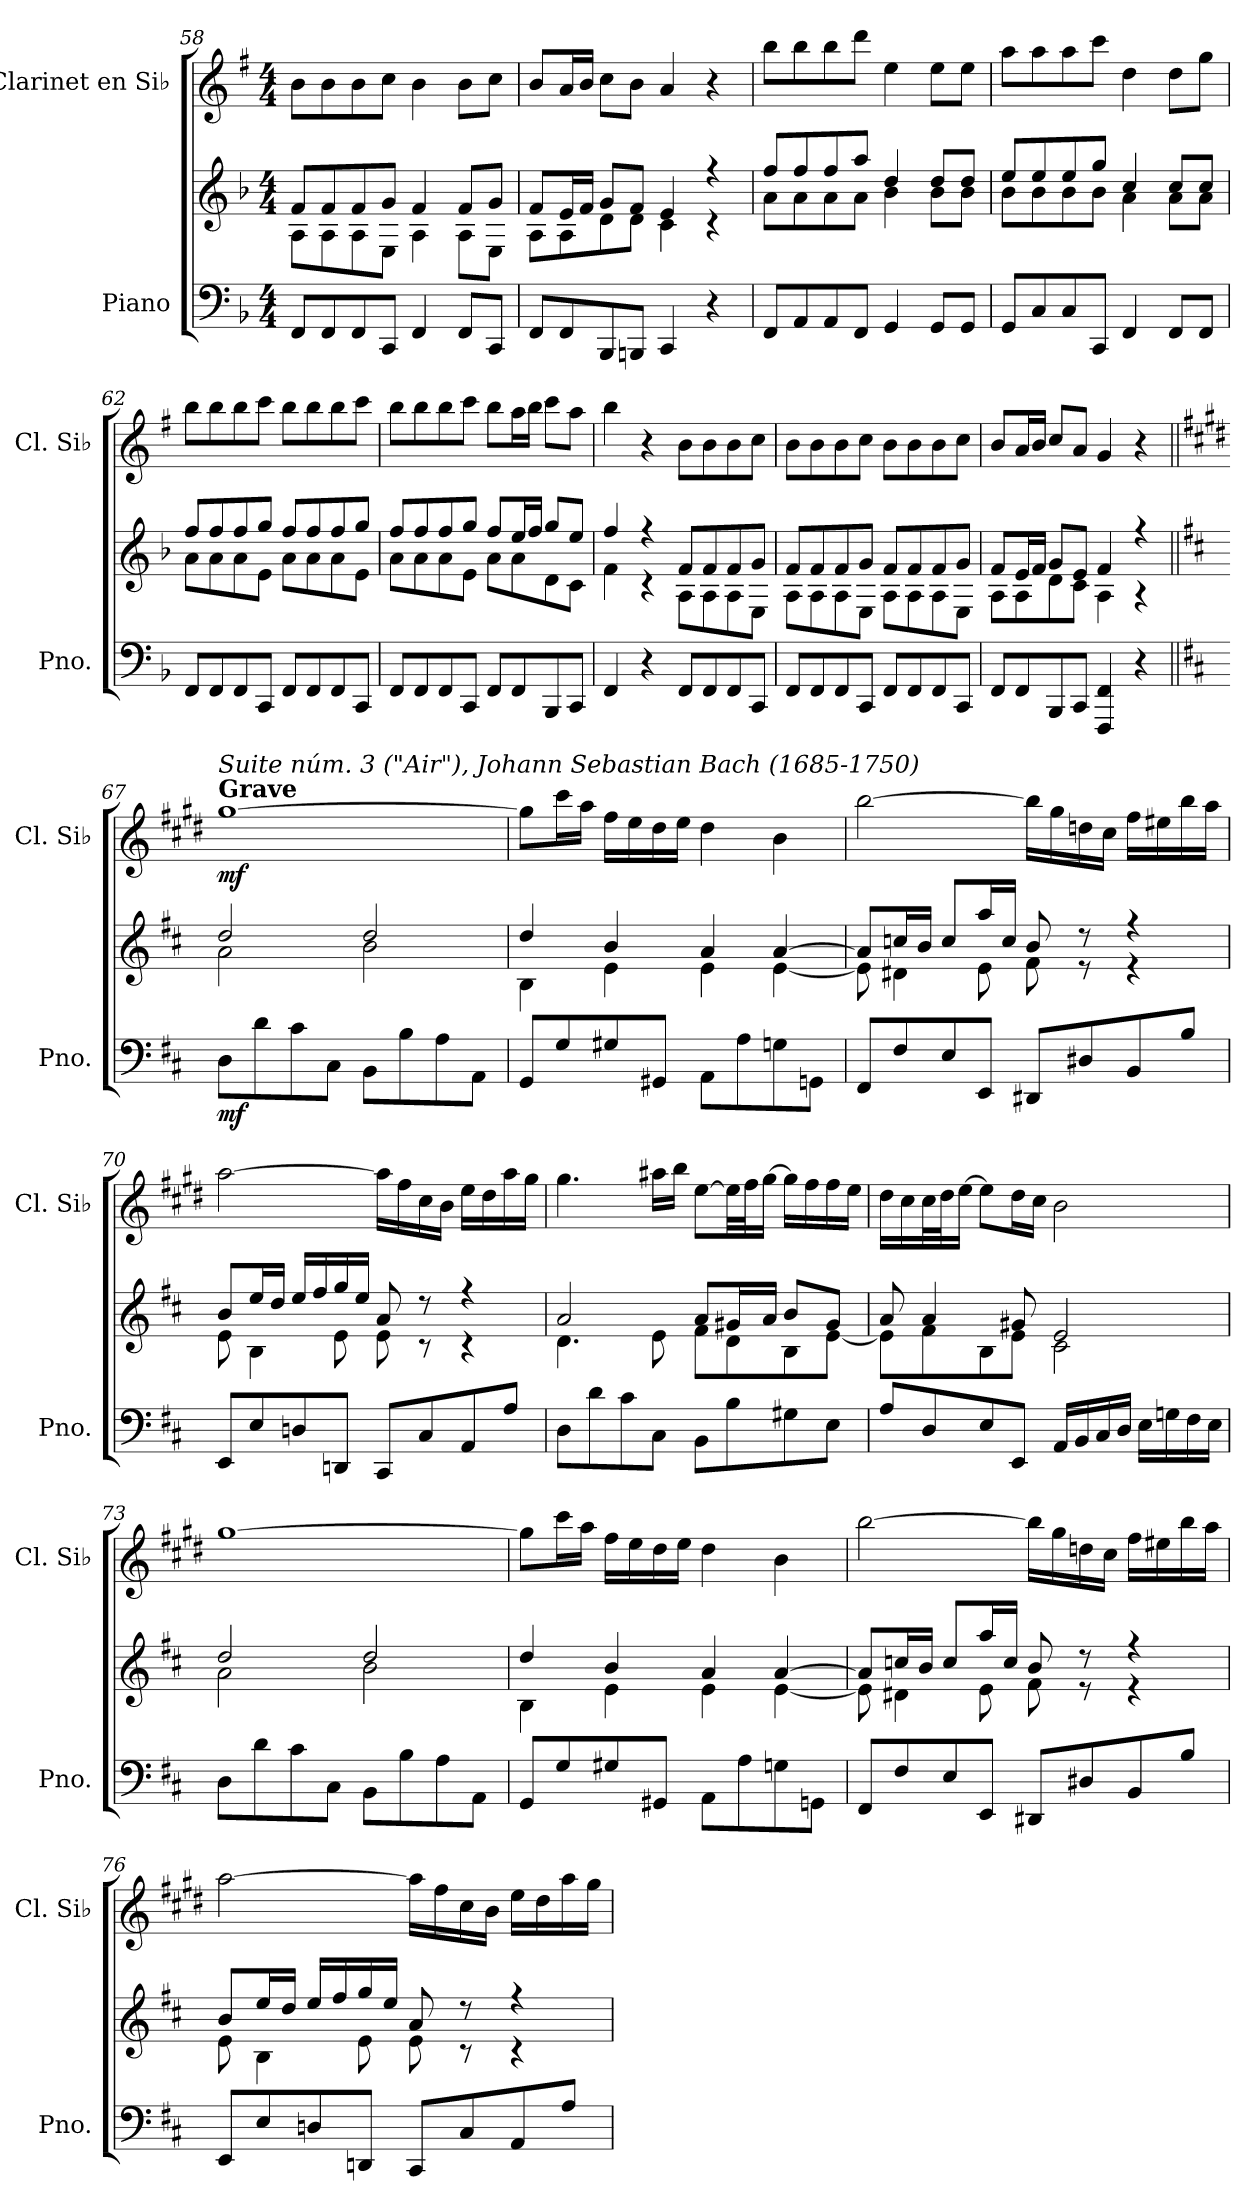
**kern	**kern	**dynam	**kern	**dynam
*part2	*part2	*part2	*part1	*part1
*staff3	*staff2	*staff2/3	*staff1	*staff1
*I"Piano	*	*	*I"Clarinet en Si♭	*
*I'Pno.	*	*	*I'Cl. Si♭	*
!!LO:PB:g=z
*clefF4	*clefG2	*	*clefG2	*
*	*	*	*ITrd1c2	*
*k[b-]	*k[b-]	*	*k[b-]	*
*M4/4	*M4/4	*	*M4/4	*
=58	=58	=58	=58	=58
*	*^	*	*	*
8FF/L	8f/L	8A\L	.	8a\L	.
8FF/	8f/	8A\	.	8a\	.
8FF/	8f/	8A\	.	8a\	.
8CC/J	8g/J	8E\J	.	8b-\J	.
4FF/	4f/	4A\	.	4a\	.
8FF/L	8f/L	8A\L	.	8a\L	.
8CC/J	8g/J	8E\J	.	8b-\J	.
=59	=59	=59	=59	=59	=59
8FF/L	8f/L	8A\L	.	8a/L	.
8FF/	16e/L	8A\	.	16g/L	.
.	16f/JJ	.	.	16a/JJ	.
8BBB-/	8g/L	8d\	.	8b-\L	.
8BBBn/J	8f/J	8d\J	.	8a\J	.
4CC/	4e/	4c\	.	4g/	.
4r	4r	4r	.	4r	.
=60	=60	=60	=60	=60	=60
8FF/L	8ff/L	8a\L	.	8aa\L	.
8AA/	8ff/	8a\	.	8aa\	.
8AA/	8ff/	8a\	.	8aa\	.
8FF/J	8aa/J	8a\J	.	8ccc\J	.
4GG/	4dd/	4b-\	.	4dd\	.
8GG/L	8dd/L	8b-\L	.	8dd\L	.
8GG/J	8dd/J	8b-\J	.	8dd\J	.
=61	=61	=61	=61	=61	=61
8GG/L	8ee/L	8b-\L	.	8gg\L	.
8C/	8ee/	8b-\	.	8gg\	.
8C/	8ee/	8b-\	.	8gg\	.
8CC/J	8gg/J	8b-\J	.	8bb-\J	.
4FF/	4cc/	4a\	.	4cc\	.
8FF/L	8cc/L	8a\L	.	8cc\L	.
8FF/J	8cc/J	8a\J	.	8ff\J	.
!!LO:LB:g=z
=62	=62	=62	=62	=62	=62
8FF/L	8ff/L	8a\L	.	8aa\L	.
8FF/	8ff/	8a\	.	8aa\	.
8FF/	8ff/	8a\	.	8aa\	.
8CC/J	8gg/J	8e\J	.	8bb-\J	.
8FF/L	8ff/L	8a\L	.	8aa\L	.
8FF/	8ff/	8a\	.	8aa\	.
8FF/	8ff/	8a\	.	8aa\	.
8CC/J	8gg/J	8e\J	.	8bb-\J	.
=63	=63	=63	=63	=63	=63
8FF/L	8ff/L	8a\L	.	8aa\L	.
8FF/	8ff/	8a\	.	8aa\	.
8FF/	8ff/	8a\	.	8aa\	.
8CC/J	8gg/J	8e\J	.	8bb-\J	.
8FF/L	8ff/L	8a\L	.	8aa\L	.
8FF/	16ee/L	8a\	.	16gg\L	.
.	16ff/JJ	.	.	16aa\JJ	.
8BBB-/	8gg/L	8d\	.	8bb-\L	.
8CC/J	8ee/J	8c\J	.	8gg\J	.
=64	=64	=64	=64	=64	=64
4FF/	4ff/	4f\	.	4aa\	.
4r	4r	4r	.	4r	.
8FF/L	8f/L	8A\L	.	8a\L	.
8FF/	8f/	8A\	.	8a\	.
8FF/	8f/	8A\	.	8a\	.
8CC/J	8g/J	8E\J	.	8b-\J	.
!!LO:LB:g=z
=65	=65	=65	=65	=65	=65
8FF/L	8f/L	8A\L	.	8a\L	.
8FF/	8f/	8A\	.	8a\	.
8FF/	8f/	8A\	.	8a\	.
8CC/J	8g/J	8E\J	.	8b-\J	.
8FF/L	8f/L	8A\L	.	8a\L	.
8FF/	8f/	8A\	.	8a\	.
8FF/	8f/	8A\	.	8a\	.
8CC/J	8g/J	8E\J	.	8b-\J	.
=66	=66	=66	=66	=66	=66
*	*	*	*	*MM100	*
8FF/L	8f/L	8A\L	.	8a/L	.
8FF/	16e/L	8A\	.	16g/L	.
.	16f/JJ	.	.	16a/JJ	.
*	*	*	*	*MM80	*
8BBB-/	8g/L	8d\	.	8b-/L	.
*	*	*	*	*MM60	*
8CC/J	8e/J	8c\J	.	8g/J	.
4FFF/ 4FF/	4f/	4A\	.	4f/	.
4r	4r	4r	.	4r	.
!!LO:LB:g=z
=67||	=67||	=67||	=67||	=67||	=67||
*k[f#c#]	*k[f#c#]	*	*	*k[f#c#]	*
!	!	!	!	!LO:TX:a:B:t=Grave	!
!	!	!	!	!LO:TX:i:t=Suite núm. 3 ("Air"), Johann Sebastian Bach (1685-1750)	!
!	!	!	!LO:DY:b=2	!	!LO:DY:b
8D\L	2dd/	2a\	mf	[1ff#	mf
8d\	.	.	.	.	.
8c#\	.	.	.	.	.
8C#\J	.	.	.	.	.
8BB\L	2dd/	2b\	.	.	.
8B\	.	.	.	.	.
8A\	.	.	.	.	.
8AA\J	.	.	.	.	.
=68	=68	=68	=68	=68	=68
8GG/L	4dd/	4B\	.	8ff#\L]	.
8G/	.	.	.	16bb\L	.
.	.	.	.	16gg\JJ	.
8G#X/	4b/	4e\	.	16ee\LL	.
.	.	.	.	16dd\	.
8GG#X/J	.	.	.	16cc#\	.
.	.	.	.	16dd\JJ	.
8AA\L	4a/	4e\	.	4cc#\	.
8A\	.	.	.	.	.
8Gn\	[4a/	[4e\	.	4a\	.
8GGn\J	.	.	.	.	.
=69	=69	=69	=69	=69	=69
8FF#/L	8a/L]	8e\]	.	[2aa\	.
8F#/	16ccn/L	4d#X\	.	.	.
.	16b/JJ	.	.	.	.
8E/	8cc/L	.	.	.	.
8EE/J	16aa/L	8e\	.	.	.
.	16cc/JJ	.	.	.	.
8DD#X/L	8b/	8f#\	.	16aa\LL]	.
.	.	.	.	16ff#\	.
8D#X/	8r	8r	.	16ccn\	.
.	.	.	.	16b\JJ	.
8BB/	4r	4r	.	16ee\LL	.
.	.	.	.	16dd#X\	.
8B/J	.	.	.	16aa\	.
.	.	.	.	16gg\JJ	.
!!LO:PB:g=z
=70	=70	=70	=70	=70	=70
8EE/L	8b/L	8e\	.	[2gg\	.
8E/	16ee/L	4B\	.	.	.
.	16dd/JJ	.	.	.	.
8Dn/	16ee/LL	.	.	.	.
.	16ff#/	.	.	.	.
8DDn/J	16gg/	8e\	.	.	.
.	16ee/JJ	.	.	.	.
8CC#/L	8a/	8e\	.	16gg\LL]	.
.	.	.	.	16ee\	.
8C#/	8r	8r	.	16b\	.
.	.	.	.	16a\JJ	.
8AA/	4r	4r	.	16dd\LL	.
.	.	.	.	16cc#\	.
8A/J	.	.	.	16gg\	.
.	.	.	.	16ff#\JJ	.
=71	=71	=71	=71	=71	=71
8D\L	2a/	4.d\	.	4.ff#\	.
8d\	.	.	.	.	.
8c#\	.	.	.	.	.
8C#\J	.	8e\	.	16gg#X\LL	.
.	.	.	.	16aa\JJ	.
8BB\L	8a/L	8f#\L	.	[8dd\L	.
8B\	16g#X/L	8d\	.	32dd\LL]	.
.	.	.	.	32ee\J	.
.	16a/JJ	.	.	[16ff#\JJ	.
8G#X\	8b/L	8B\	.	16ff#\LL]	.
.	.	.	.	16ee\	.
8E\J	8g#/J	[8e\J	.	16ee\	.
.	.	.	.	16dd\JJ	.
!!LO:LB:g=z
=72	=72	=72	=72	=72	=72
8A/L	8a/	8e\L]	.	16cc#\LL	.
.	.	.	.	16b\	.
8D/	4a/	8f#\	.	32b\L	.
.	.	.	.	32cc#\J	.
.	.	.	.	[16dd\JJ	.
8E/	.	8B\	.	8dd\L]	.
8EE/J	8g#X/	8e\J	.	16cc#\L	.
.	.	.	.	16b\JJ	.
16AA/LL	2e/	2c#\	.	2a\	.
16BB/	.	.	.	.	.
16C#/	.	.	.	.	.
16D/JJ	.	.	.	.	.
16E\LL	.	.	.	.	.
16Gn\	.	.	.	.	.
16F#\	.	.	.	.	.
16E\JJ	.	.	.	.	.
=73	=73	=73	=73	=73	=73
8D\L	2dd/	2a\	.	[1ff#	.
8d\	.	.	.	.	.
8c#\	.	.	.	.	.
8C#\J	.	.	.	.	.
8BB\L	2dd/	2b\	.	.	.
8B\	.	.	.	.	.
8A\	.	.	.	.	.
8AA\J	.	.	.	.	.
=74	=74	=74	=74	=74	=74
8GG/L	4dd/	4B\	.	8ff#\L]	.
8G/	.	.	.	16bb\L	.
.	.	.	.	16gg\JJ	.
8G#X/	4b/	4e\	.	16ee\LL	.
.	.	.	.	16dd\	.
8GG#X/J	.	.	.	16cc#\	.
.	.	.	.	16dd\JJ	.
8AA\L	4a/	4e\	.	4cc#\	.
8A\	.	.	.	.	.
8Gn\	[4a/	[4e\	.	4a\	.
8GGn\J	.	.	.	.	.
!!LO:LB:g=z
=75	=75	=75	=75	=75	=75
8FF#/L	8a/L]	8e\]	.	[2aa\	.
8F#/	16ccn/L	4d#X\	.	.	.
.	16b/JJ	.	.	.	.
8E/	8cc/L	.	.	.	.
8EE/J	16aa/L	8e\	.	.	.
.	16cc/JJ	.	.	.	.
8DD#X/L	8b/	8f#\	.	16aa\LL]	.
.	.	.	.	16ff#\	.
8D#X/	8r	8r	.	16ccn\	.
.	.	.	.	16b\JJ	.
8BB/	4r	4r	.	16ee\LL	.
.	.	.	.	16dd#X\	.
8B/J	.	.	.	16aa\	.
.	.	.	.	16gg\JJ	.
=76	=76	=76	=76	=76	=76
8EE/L	8b/L	8e\	.	[2gg\	.
8E/	16ee/L	4B\	.	.	.
.	16dd/JJ	.	.	.	.
8Dn/	16ee/LL	.	.	.	.
.	16ff#/	.	.	.	.
8DDn/J	16gg/	8e\	.	.	.
.	16ee/JJ	.	.	.	.
8CC#/L	8a/	8e\	.	16gg\LL]	.
.	.	.	.	16ee\	.
8C#/	8r	8r	.	16b\	.
.	.	.	.	16a\JJ	.
8AA/	4r	4r	.	16dd\LL	.
.	.	.	.	16cc#\	.
8A/J	.	.	.	16gg\	.
.	.	.	.	16ff#\JJ	.
*	*v	*v	*	*	*
=	=	=	=	=
*-	*-	*-	*-	*-
